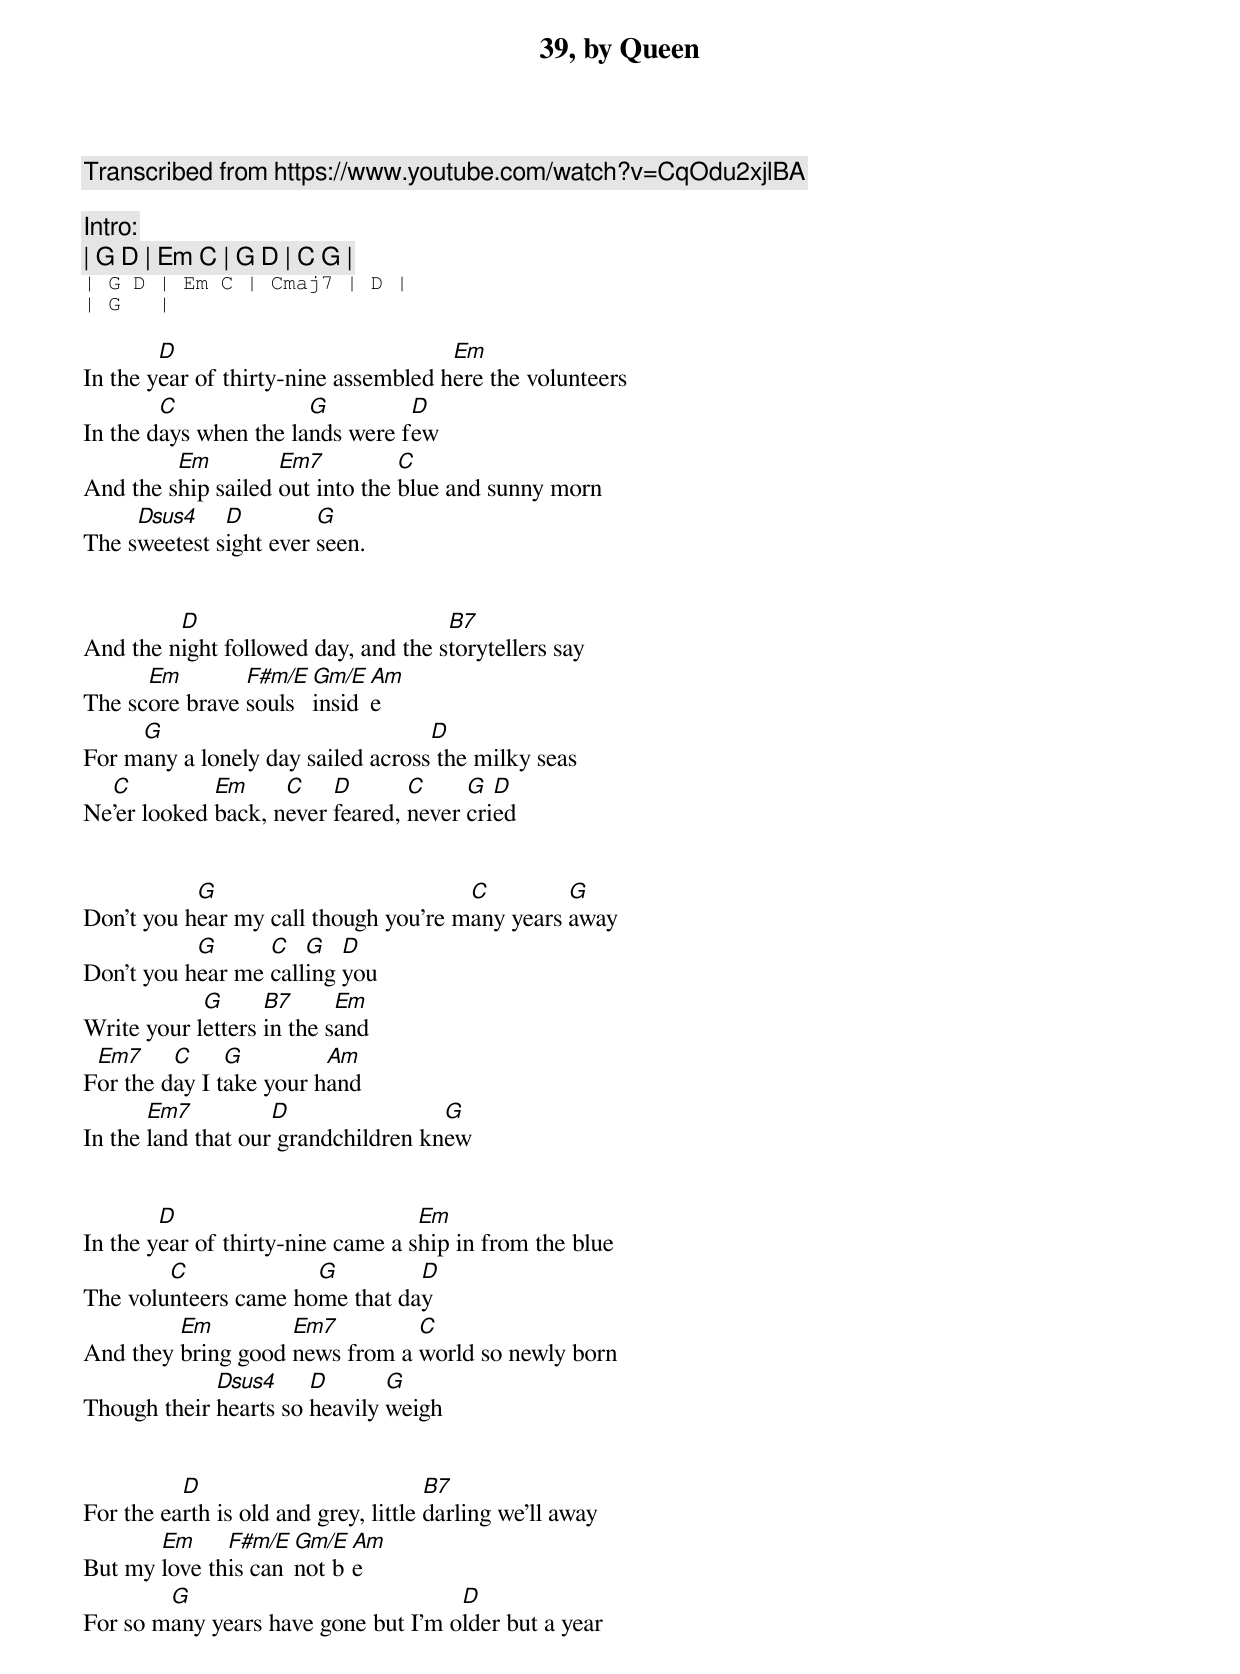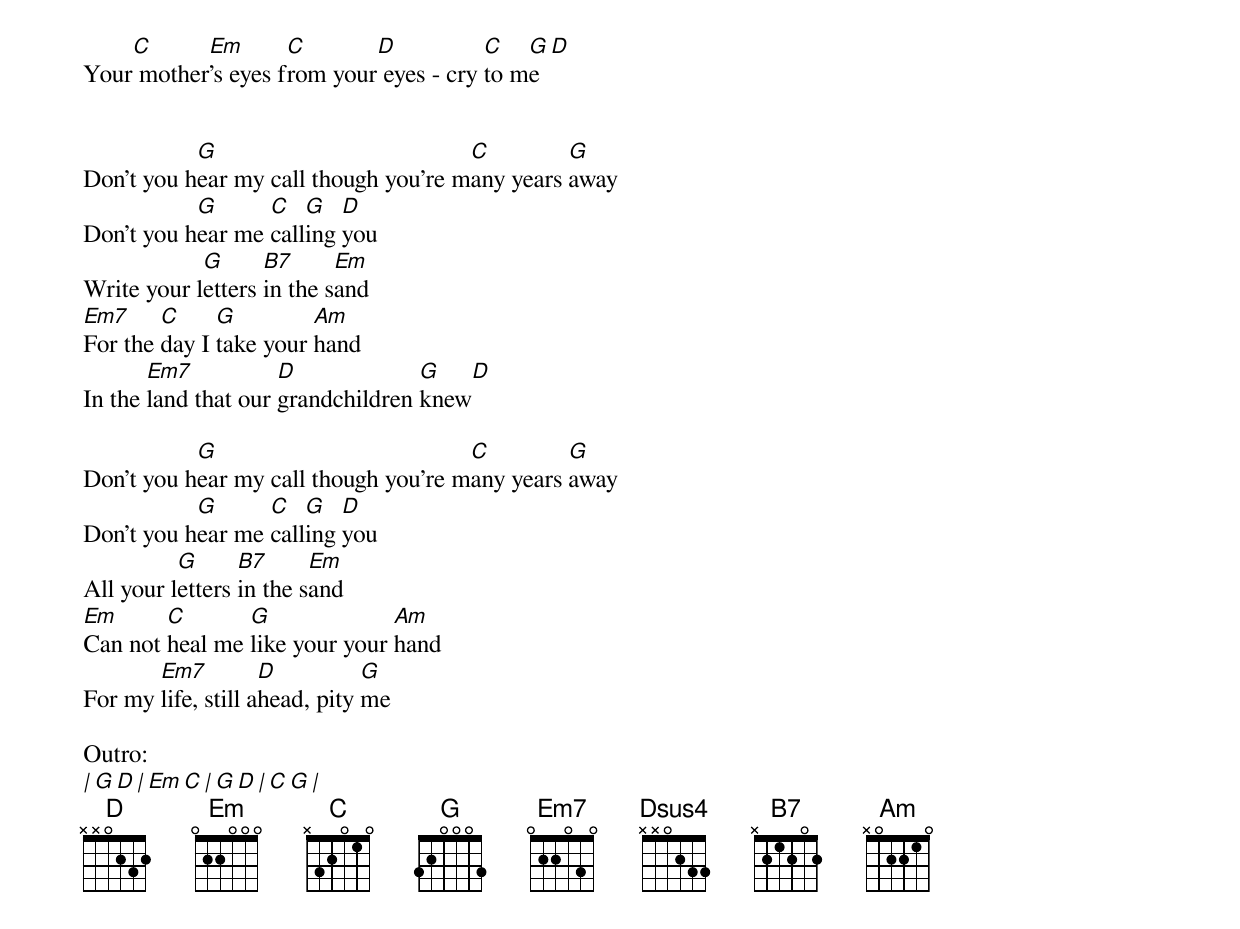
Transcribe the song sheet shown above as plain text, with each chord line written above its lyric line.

39, by Queen
Transcribed by Matt Goldman, 2013-11-11

Transcribed from https://www.youtube.com/watch?v=CqOdu2xjlBA

Intro:
| G D | Em C | G D | C G |
| G D | Em C | Cmaj7 | D |
| G   |

        D                             Em
In the year of thirty-nine assembled here the volunteers
        C              G         D
In the days when the lands were few
         Em         Em7          C
And the ship sailed out into the blue and sunny morn
     Dsus4    D         G
The sweetest sight ever seen.


         D                           B7
And the night followed day, and the storytellers say
      Em        F#m/E Gm/E Am
The score brave souls inside
     G                             D
For many a lonely day sailed across the milky seas
  C          Em     C    D       C     G  D
Ne'er looked back, never feared, never cried


           G                          C         G
Don't you hear my call though you're many years away
           G      C   G   D
Don't you hear me calling you
            G      B7      Em
Write your letters in the sand
 Em7     C     G         Am
For the day I take your hand
       Em7          D                G
In the land that our grandchildren knew


        D                          Em
In the year of thirty-nine came a ship in from the blue
        C             G         D
The volunteers came home that day
         Em         Em7         C
And they bring good news from a world so newly born
             Dsus4     D       G
Though their hearts so heavily weigh


          D                           B7
For the earth is old and grey, little darling we'll away
       Em     F#m/E Gm/E Am
But my love this cannot be
        G                            D
For so many years have gone but I'm older but a year
    C      Em       C       D       	C   G       D
Your mother's eyes from your eyes - cry to me


           G                          C         G
Don't you hear my call though you're many years away
           G      C   G   D
Don't you hear me calling you
            G      B7      Em
Write your letters in the sand
Em7     C     G         Am
For the day I take your hand
       Em7           D             G   D
In the land that our grandchildren knew

           G                          C         G
Don't you hear my call though you're many years away
           G      C   G   D
Don't you hear me calling you
          G      B7      Em
All your letters in the sand
Em      C       G              Am
Can not heal me like your your hand
       Em7          D          G
For my life, still ahead, pity me

Outro:
| G D | Em C | G D | C G |
